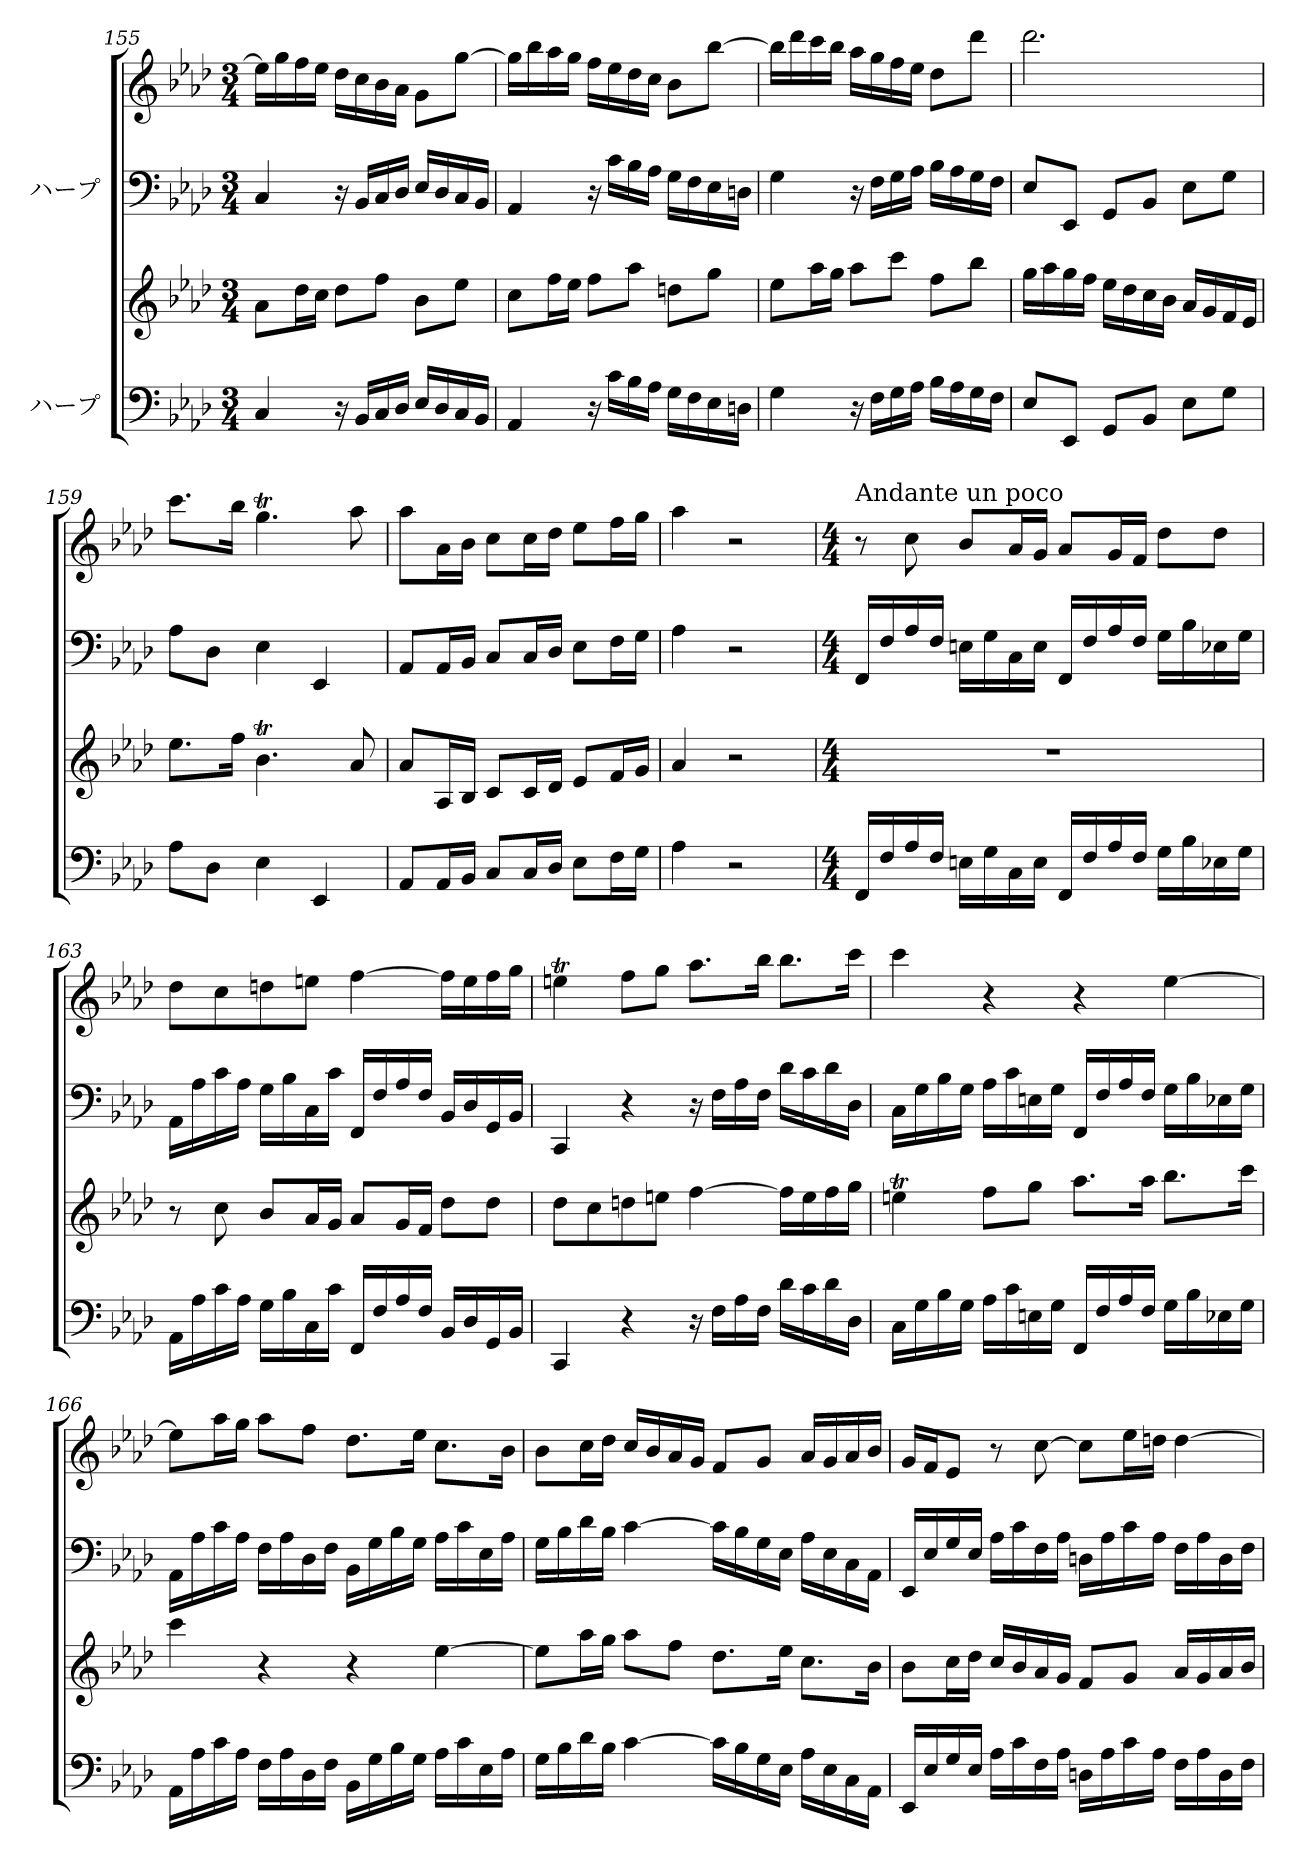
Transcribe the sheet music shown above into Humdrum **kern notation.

**kern	**kern	**kern	**kern
*part2	*part2	*part1	*part1
*staff4	*staff3	*staff2	*staff1
*I"ハープ	*	*I"ハープ	*
!!LO:PB:g=z
*clefF4	*clefG2	*clefF4	*clefG2
*k[b-e-a-d-]	*k[b-e-a-d-]	*k[b-e-a-d-]	*k[b-e-a-d-]
*M3/4	*M3/4	*M3/4	*M3/4
=155	=155	=155	=155
4C/	8a-\L	4C/	16ee-\LL]
.	.	.	16gg\
.	16dd-\L	.	16ff\
.	16cc\JJ	.	16ee-\JJ
16r	8dd-\L	16r	16dd-\LL
16BB-/LL	.	16BB-/LL	16cc\
16C/	8ff\J	16C/	16b-\
16D-/JJ	.	16D-/JJ	16a-\JJ
16E-/LL	8b-\L	16E-/LL	8g\L
16D-/	.	16D-/	.
16C/	8ee-\J	16C/	[8gg\J
16BB-/JJ	.	16BB-/JJ	.
=156	=156	=156	=156
4AA-/	8cc\L	4AA-/	16gg\LL]
.	.	.	16bb-\
.	16ff\L	.	16aa-\
.	16ee-\JJ	.	16gg\JJ
16r	8ff\L	16r	16ff\LL
16c\LL	.	16c\LL	16ee-\
16B-\	8aa-\J	16B-\	16dd-\
16A-\JJ	.	16A-\JJ	16cc\JJ
16G\LL	8ddn\L	16G\LL	8b-\L
16F\	.	16F\	.
16E-\	8gg\J	16E-\	[8bb-\J
16Dn\JJ	.	16Dn\JJ	.
=157	=157	=157	=157
4G\	8ee-\L	4G\	16bb-\LL]
.	.	.	16ddd-\
.	16aa-\L	.	16ccc\
.	16gg\JJ	.	16bb-\JJ
16r	8aa-\L	16r	16aa-\LL
16F\LL	.	16F\LL	16gg\
16G\	8ccc\J	16G\	16ff\
16A-\JJ	.	16A-\JJ	16ee-\JJ
16B-\LL	8ff\L	16B-\LL	8dd-\L
16A-\	.	16A-\	.
16G\	8bb-\J	16G\	8ddd-\J
16F\JJ	.	16F\JJ	.
!!LO:LB:g=z
=158	=158	=158	=158
8E-/L	16gg\LL	8E-/L	2.ddd-\
.	16aa-\	.	.
8EE-/J	16gg\	8EE-/J	.
.	16ff\JJ	.	.
8GG/L	16ee-\LL	8GG/L	.
.	16dd-\	.	.
8BB-/J	16cc\	8BB-/J	.
.	16b-\JJ	.	.
8E-\L	16a-/LL	8E-\L	.
.	16g/	.	.
8G\J	16f/	8G\J	.
.	16e-/JJ	.	.
=159	=159	=159	=159
8A-\L	8.ee-\L	8A-\L	8.ccc\L
8D-\J	.	8D-\J	.
.	16ff\Jk	.	16bb-\Jk
4E-\	4.b-T\	4E-\	4.ggt\
4EE-/	.	4EE-/	.
.	8a-/	.	8aa-\
=160	=160	=160	=160
8AA-/L	8a-/L	8AA-/L	8aa-\L
16AA-/L	16A-/L	16AA-/L	16a-\L
16BB-/JJ	16B-/JJ	16BB-/JJ	16b-\JJ
8C/L	8c/L	8C/L	8cc\L
16C/L	16c/L	16C/L	16cc\L
16D-/JJ	16d-/JJ	16D-/JJ	16dd-\JJ
8E-\L	8e-/L	8E-\L	8ee-\L
16F\L	16f/L	16F\L	16ff\L
16G\JJ	16g/JJ	16G\JJ	16gg\JJ
=161	=161	=161	=161
4A-\	4a-/	4A-\	4aa-\
2r	2r	2r	2r
!!LO:PB:g=z
=162	=162	=162	=162
*M4/4	*M4/4	*M4/4	*M4/4
*	*	*	*MM80
!	!	!	!LO:TX:a:t=Andante un poco
16FF/LL	1r	16FF/LL	8r
16F/	.	16F/	.
16A-/	.	16A-/	8cc\
16F/JJ	.	16F/JJ	.
16En\LL	.	16En\LL	8b-/L
16G\	.	16G\	.
16C\	.	16C\	16a-/L
16E\JJ	.	16E\JJ	16g/JJ
16FF/LL	.	16FF/LL	8a-/L
16F/	.	16F/	.
16A-/	.	16A-/	16g/L
16F/JJ	.	16F/JJ	16f/JJ
16G\LL	.	16G\LL	8dd-\L
16B-\	.	16B-\	.
16E-X\	.	16E-X\	8dd-\J
16G\JJ	.	16G\JJ	.
=163	=163	=163	=163
16AA-\LL	8r	16AA-\LL	8dd-\L
16A-\	.	16A-\	.
16c\	8cc\	16c\	8cc\
16A-\JJ	.	16A-\JJ	.
16G\LL	8b-/L	16G\LL	8ddn\
16B-\	.	16B-\	.
16C\	16a-/L	16C\	8een\J
16c\JJ	16g/JJ	16c\JJ	.
16FF/LL	8a-/L	16FF/LL	[4ff\
16F/	.	16F/	.
16A-/	16g/L	16A-/	.
16F/JJ	16f/JJ	16F/JJ	.
16BB-/LL	8dd-\L	16BB-/LL	16ff\LL]
16D-/	.	16D-/	16ee\
16GG/	8dd-\J	16GG/	16ff\
16BB-/JJ	.	16BB-/JJ	16gg\JJ
!!LO:LB:g=z
=164	=164	=164	=164
4CC/	8dd-\L	4CC/	4eent\
.	8cc\	.	.
4r	8ddn\	4r	8ff\L
.	8een\J	.	8gg\J
16r	[4ff\	16r	8.aa-\L
16F\LL	.	16F\LL	.
16A-\	.	16A-\	.
16F\JJ	.	16F\JJ	16bb-\Jk
16d-\LL	16ff\LL]	16d-\LL	8.bb-\L
16c\	16ee\	16c\	.
16d-\	16ff\	16d-\	.
16D-\JJ	16gg\JJ	16D-\JJ	16ccc\Jk
=165	=165	=165	=165
16C\LL	4eent\	16C\LL	4ccc\
16G\	.	16G\	.
16B-\	.	16B-\	.
16G\JJ	.	16G\JJ	.
16A-\LL	8ff\L	16A-\LL	4r
16c\	.	16c\	.
16En\	8gg\J	16En\	.
16G\JJ	.	16G\JJ	.
16FF/LL	8.aa-\L	16FF/LL	4r
16F/	.	16F/	.
16A-/	.	16A-/	.
16F/JJ	16aa-\Jk	16F/JJ	.
16G\LL	8.bb-\L	16G\LL	[4ee-\
16B-\	.	16B-\	.
16E-X\	.	16E-X\	.
16G\JJ	16ccc\Jk	16G\JJ	.
!!LO:LB:g=z
=166	=166	=166	=166
16AA-\LL	4ccc\	16AA-\LL	8ee-\L]
16A-\	.	16A-\	.
16c\	.	16c\	16aa-\L
16A-\JJ	.	16A-\JJ	16gg\JJ
16F\LL	4r	16F\LL	8aa-\L
16A-\	.	16A-\	.
16D-\	.	16D-\	8ff\J
16F\JJ	.	16F\JJ	.
16BB-\LL	4r	16BB-\LL	8.dd-\L
16G\	.	16G\	.
16B-\	.	16B-\	.
16G\JJ	.	16G\JJ	16ee-\Jk
16A-\LL	[4ee-\	16A-\LL	8.cc\L
16c\	.	16c\	.
16E-\	.	16E-\	.
16A-\JJ	.	16A-\JJ	16b-\Jk
=167	=167	=167	=167
16G\LL	8ee-\L]	16G\LL	8b-\L
16B-\	.	16B-\	.
16d-\	16aa-\L	16d-\	16cc\L
16B-\JJ	16gg\JJ	16B-\JJ	16dd-\JJ
[4c\	8aa-\L	[4c\	16cc/LL
.	.	.	16b-/
.	8ff\J	.	16a-/
.	.	.	16g/JJ
16c\LL]	8.dd-\L	16c\LL]	8f/L
16B-\	.	16B-\	.
16G\	.	16G\	8g/J
16E-\JJ	16ee-\Jk	16E-\JJ	.
16A-\LL	8.cc\L	16A-\LL	16a-/LL
16E-\	.	16E-\	16g/
16C\	.	16C\	16a-/
16AA-\JJ	16b-\Jk	16AA-\JJ	16b-/JJ
!!LO:PB:g=z
=168	=168	=168	=168
16EE-/LL	8b-\L	16EE-/LL	16g/LL
16E-/	.	16E-/	16f/J
16G/	16cc\L	16G/	8e-/J
16E-/JJ	16dd-\JJ	16E-/JJ	.
16A-\LL	16cc/LL	16A-\LL	8r
16c\	16b-/	16c\	.
16F\	16a-/	16F\	[8cc\
16A-\JJ	16g/JJ	16A-\JJ	.
16Dn\LL	8f/L	16Dn\LL	8cc\L]
16A-\	.	16A-\	.
16c\	8g/J	16c\	16ee-\L
16A-\JJ	.	16A-\JJ	16ddn\JJ
16F\LL	16a-/LL	16F\LL	[4dd\
16A-\	16g/	16A-\	.
16D\	16a-/	16D\	.
16F\JJ	16b-/JJ	16F\JJ	.
=	=	=	=
*-	*-	*-	*-
